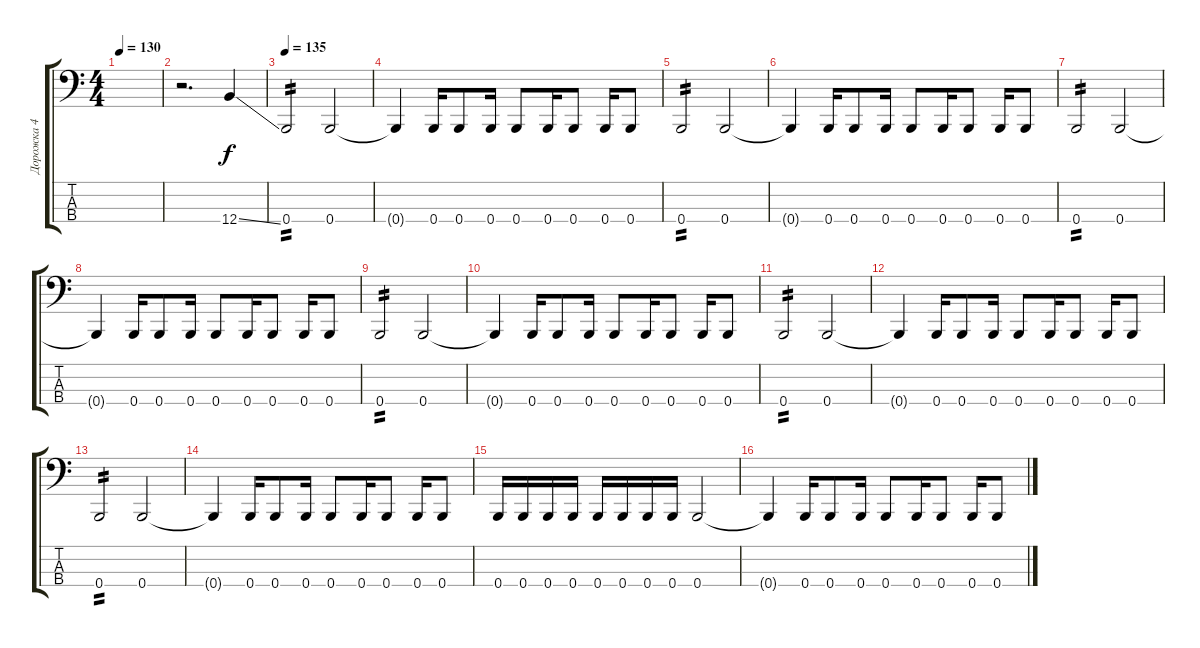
\track ("Дорожка 4" "Дорожка 4") {instrument electricbassfinger}
\staff {score tabs}
\tuning (E2 B1 Gb1 B0) {hide}
\ts (4 4)
\tempo 130
\clef f4
\ks c
|
r.2{d} 12.4{ss}.4 |
\tempo 135
0.4.2{tp 2} 0.4.2 |
0.4{t}.4 0.4.16 0.4.8 0.4.16 0.4.8 0.4.16 0.4.8 0.4.16 0.4.8 |
0.4.2{tp 2} 0.4.2 |
0.4{t}.4 0.4.16 0.4.8 0.4.16 0.4.8 0.4.16 0.4.8 0.4.16 0.4.8 |
0.4.2{tp 2} 0.4.2 |
0.4{t}.4 0.4.16 0.4.8 0.4.16 0.4.8 0.4.16 0.4.8 0.4.16 0.4.8 |
0.4.2{tp 2} 0.4.2 |
0.4{t}.4 0.4.16 0.4.8 0.4.16 0.4.8 0.4.16 0.4.8 0.4.16 0.4.8 |
0.4.2{tp 2} 0.4.2 |
0.4{t}.4 0.4.16 0.4.8 0.4.16 0.4.8 0.4.16 0.4.8 0.4.16 0.4.8 |
0.4.2{tp 2} 0.4.2 |
0.4{t}.4 0.4.16 0.4.8 0.4.16 0.4.8 0.4.16 0.4.8 0.4.16 0.4.8 |
0.4.16 0.4.16 0.4.16 0.4.16 0.4.16 0.4.16 0.4.16 0.4.16 0.4.2 |
0.4{t}.4 0.4.16 0.4.8 0.4.16 0.4.8 0.4.16 0.4.8 0.4.16 0.4.8
